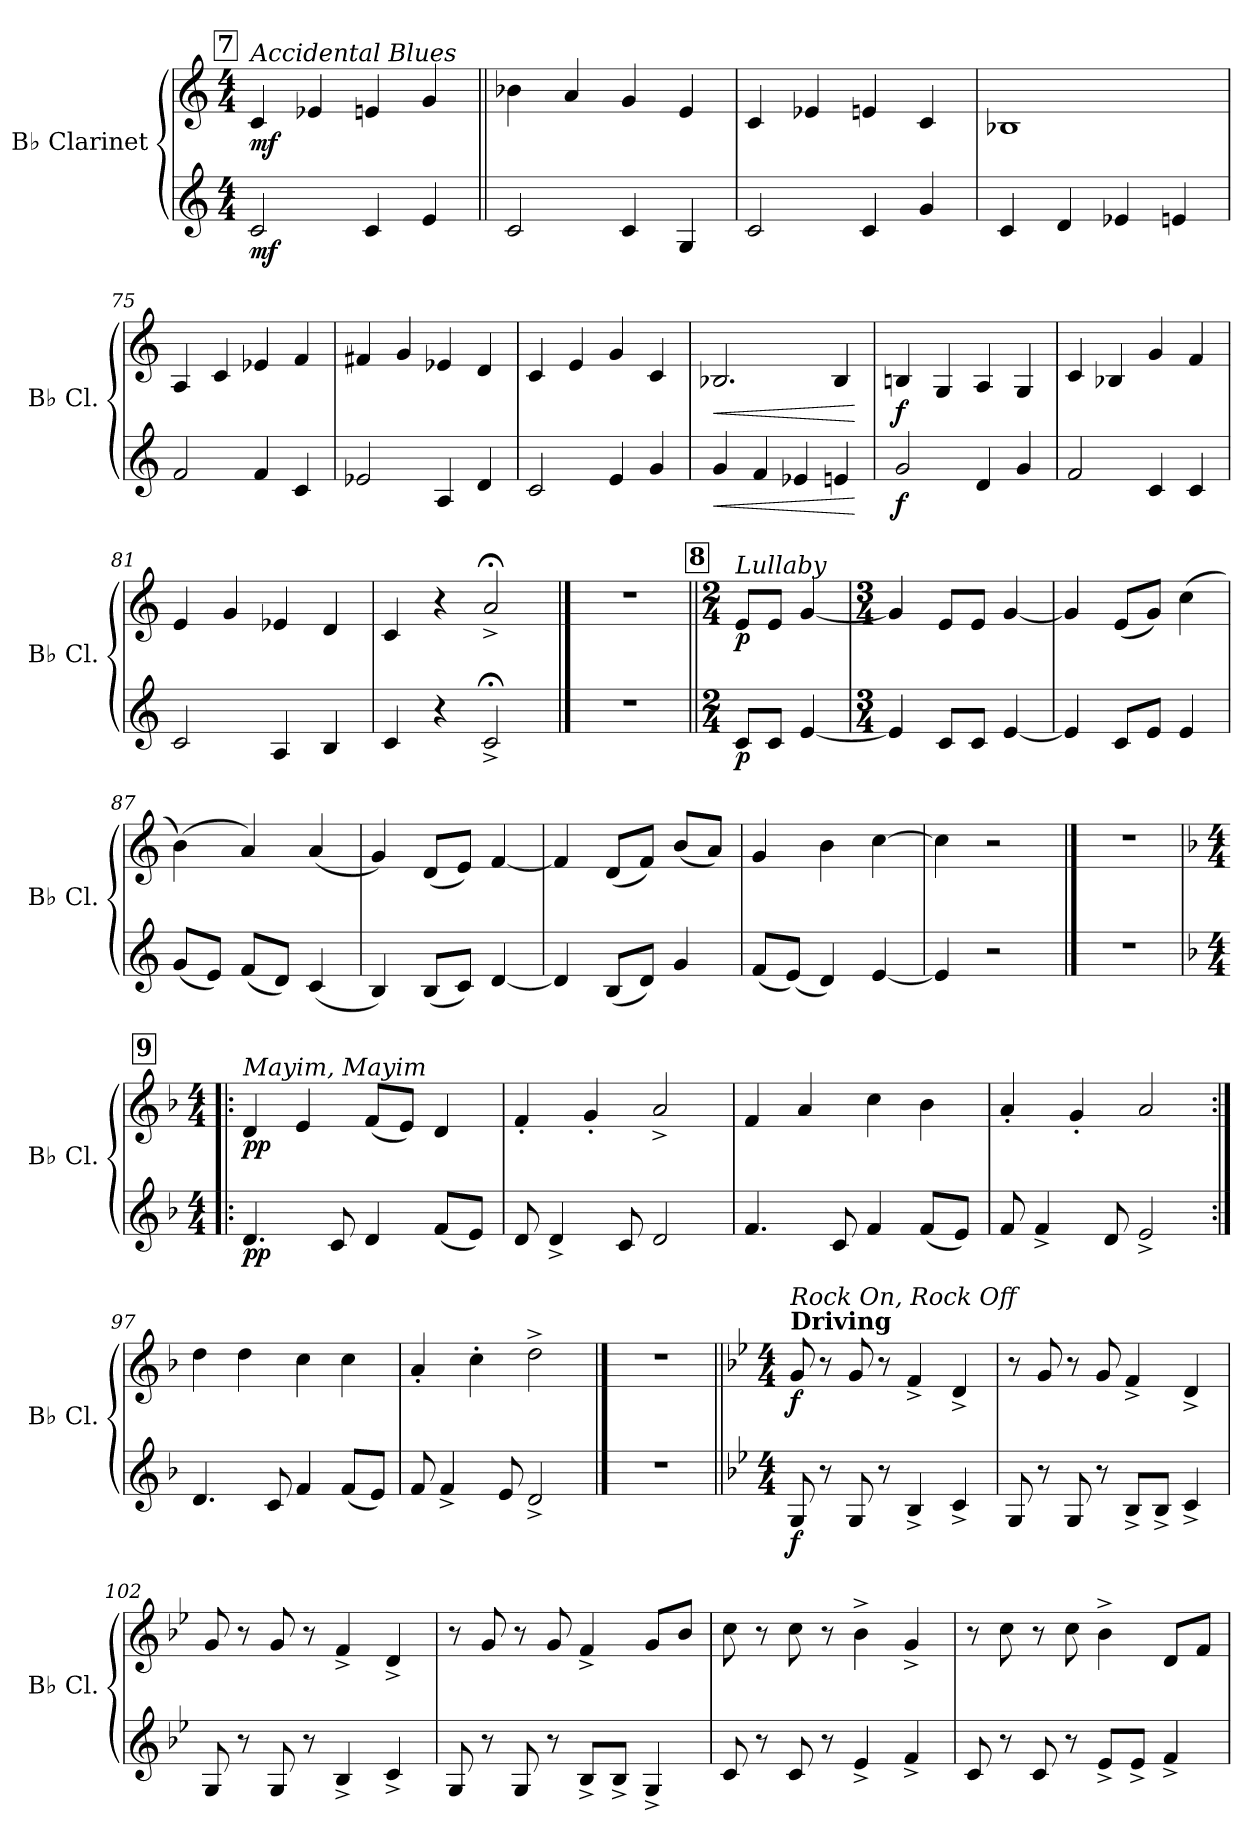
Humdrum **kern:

**kern	**dynam	**kern	**dynam
*part2	*part2	*part1	*part1
*staff2	*staff2	*staff1	*staff1
*I"B♭ Clarinet	*	*I"B♭ Clarinet	*
*I'B♭ Cl.	*	*I'B♭ Cl.	*
!!LO:LB:g=z
*clefG2	*	*clefG2	*
*ITrd1c2	*	*ITrd1c2	*
*k[b-e-]	*	*k[b-e-]	*
*M4/4	*	*M4/4	*
!!LO:REH:place=s1:a:B:fs=14:t=7
=71	=71	=71	=71
!	!	!LO:TX:a:i:t=Accidental Blues	!
!	!LO:DY:b	!	!LO:DY:b
2B-/	mf	4B-/	mf
.	.	4d-X/	.
4B-/	.	4dn/	.
4d/	.	4f/	.
=72||	=72||	=72||	=72||
2B-/	.	4a-X\	.
.	.	4g/	.
4B-/	.	4f/	.
4F/	.	4d/	.
=73	=73	=73	=73
2B-/	.	4B-/	.
.	.	4d-X/	.
4B-/	.	4dn/	.
4f/	.	4B-/	.
=74	=74	=74	=74
4B-/	.	1A-X	.
4c/	.	.	.
4d-X/	.	.	.
4dn/	.	.	.
=75	=75	=75	=75
2e-/	.	4G/	.
.	.	4B-/	.
4e-/	.	4d-X/	.
4B-/	.	4e-/	.
=76	=76	=76	=76
2d-X/	.	4en/	.
.	.	4f/	.
4G/	.	4d-X/	.
4c/	.	4c/	.
=77	=77	=77	=77
2B-/	.	4B-/	.
.	.	4d/	.
4d/	.	4f/	.
4f/	.	4B-/	.
!!LO:LB:g=z
=78	=78	=78	=78
!	!LO:HP:b	!	!LO:HP:b
4f/	<	2.A-X/	<
4e-/	.	.	.
4d-X/	.	.	.
4dn/	.	4A-/	.
.	[	.	[
=79	=79	=79	=79
!	!LO:DY:b	!	!LO:DY:b
2f/	f	4An/	f
.	.	4F/	.
4c/	.	4G/	.
4f/	.	4F/	.
=80	=80	=80	=80
2e-/	.	4B-/	.
.	.	4A-X/	.
4B-/	.	4f/	.
4B-/	.	4e-/	.
=81	=81	=81	=81
2B-/	.	4d/	.
.	.	4f/	.
4G/	.	4d-X/	.
4A/	.	4c/	.
=82	=82	=82	=82
4B-/	.	4B-/	.
4r	.	4r	.
2B-;<^/	.	2g;<^/	.
==83	==83	==83	==83
1r	.	1r	.
!!LO:REH:place=s1:a:B:fs=14:t=8
=84||	=84||	=84||	=84||
*M2/4	*	*M2/4	*
!	!	!LO:TX:a:i:t=Lullaby	!
!	!LO:DY:b	!	!LO:DY:b
8B-/L	p	8d/L	p
8B-/J	.	8d/J	.
[4d/	.	[4f/	.
=85	=85	=85	=85
*M3/4	*	*M3/4	*
4d/]	.	4f/]	.
8B-/L	.	8d/L	.
8B-/J	.	8d/J	.
[4d/	.	[4f/	.
=86	=86	=86	=86
4d/]	.	4f/]	.
8B-/L	.	(<8d/L	.
8d/J	.	8f/J)	.
4d/	.	(>4b-\	.
!!LO:LB:g=z
=87	=87	=87	=87
(<8f/L	.	(>4a\)	.
8d/J)	.	.	.
(<8e-/L	.	4g/)	.
8c/J)	.	.	.
(<4B-/	.	(<4g/	.
=88	=88	=88	=88
4A/)	.	4f/)	.
(<8A/L	.	(<8c/L	.
8B-/J)	.	8d/J)	.
[4c/	.	[4e-/	.
=89	=89	=89	=89
4c/]	.	4e-/]	.
(<8A/L	.	(<8c/L	.
8c/J)	.	8e-/J)	.
4f/	.	(<8a/L	.
.	.	8g/J)	.
=90	=90	=90	=90
(<8e-/L	.	4f/	.
(<8d/J)	.	.	.
4c/)	.	4a\	.
[4d/	.	[4b-\	.
=91	=91	=91	=91
4d/]	.	4b-\]	.
2r	.	2r	.
==92	==92	==92	==92
2.r	.	2.r	.
!!LO:REH:place=s1:a:B:fs=14:t=9
=93!|:	=93!|:	=93!|:	=93!|:
*k[b-e-a-]	*	*k[b-e-a-]	*
*M4/4	*	*M4/4	*
!	!	!LO:TX:a:i:t=Mayim, Mayim	!
!	!LO:DY:b	!	!LO:DY:b
4.c/	pp	4c/	pp
.	.	4d/	.
8B-/	.	.	.
4c/	.	(<8e-/L	.
.	.	8d/J)	.
(<8e-/L	.	4c/	.
8d/J)	.	.	.
=94	=94	=94	=94
8c/	.	4e-'/	.
4c^/	.	.	.
.	.	4f'/	.
8B-/	.	.	.
2c/	.	2g^/	.
!!LO:PB:g=z
=95	=95	=95	=95
4.e-/	.	4e-/	.
.	.	4g/	.
8B-/	.	.	.
4e-/	.	4b-\	.
(<8e-/L	.	4a-\	.
8d/J)	.	.	.
=96	=96	=96	=96
8e-/	.	4g'/	.
4e-^/	.	.	.
.	.	4f'/	.
8c/	.	.	.
2d^/	.	2g/	.
=97:|!	=97:|!	=97:|!	=97:|!
4.c/	.	4cc\	.
.	.	4cc\	.
8B-/	.	.	.
4e-/	.	4b-\	.
(<8e-/L	.	4b-\	.
8d/J)	.	.	.
=98	=98	=98	=98
8e-/	.	4g'/	.
4e-^/	.	.	.
.	.	4b-'\	.
8d/	.	.	.
2c^/	.	2cc^\	.
==99	==99	==99	==99
1r	.	1r	.
=100||	=100||	=100||	=100||
!!LO:REH:place=s1:a:B:fs=14:t=10
*k[b-e-a-d-]	*	*k[b-e-a-d-]	*
*M4/4	*	*M4/4	*
!	!	!LO:TX:a:B:t=Driving	!
!	!	!LO:TX:a:i:t=Rock On, Rock Off	!
!	!LO:DY:b	!	!LO:DY:b
8F/	f	8f/	f
8r	.	8r	.
8F/	.	8f/	.
8r	.	8r	.
4A-^/	.	4e-^/	.
4B-^/	.	4c^/	.
!!LO:LB:g=z
=101	=101	=101	=101
8F/	.	8r	.
8r	.	8f/	.
8F/	.	8r	.
8r	.	8f/	.
8A-^/L	.	4e-^/	.
8A-^/J	.	.	.
4B-^/	.	4c^/	.
=102	=102	=102	=102
8F/	.	8f/	.
8r	.	8r	.
8F/	.	8f/	.
8r	.	8r	.
4A-^/	.	4e-^/	.
4B-^/	.	4c^/	.
=103	=103	=103	=103
8F/	.	8r	.
8r	.	8f/	.
8F/	.	8r	.
8r	.	8f/	.
8A-^/L	.	4e-^/	.
8A-^/J	.	.	.
4F^/	.	8f/L	.
.	.	8a-/J	.
=104	=104	=104	=104
8B-/	.	8b-\	.
8r	.	8r	.
8B-/	.	8b-\	.
8r	.	8r	.
4d-^/	.	4a-^\	.
4e-^/	.	4f^/	.
!!LO:LB:g=z
=105	=105	=105	=105
8B-/	.	8r	.
8r	.	8b-\	.
8B-/	.	8r	.
8r	.	8b-\	.
8d-^/L	.	4a-^\	.
8d-^/J	.	.	.
4e-^/	.	8c/L	.
.	.	8e-/J	.
=	=	=	=
*-	*-	*-	*-
